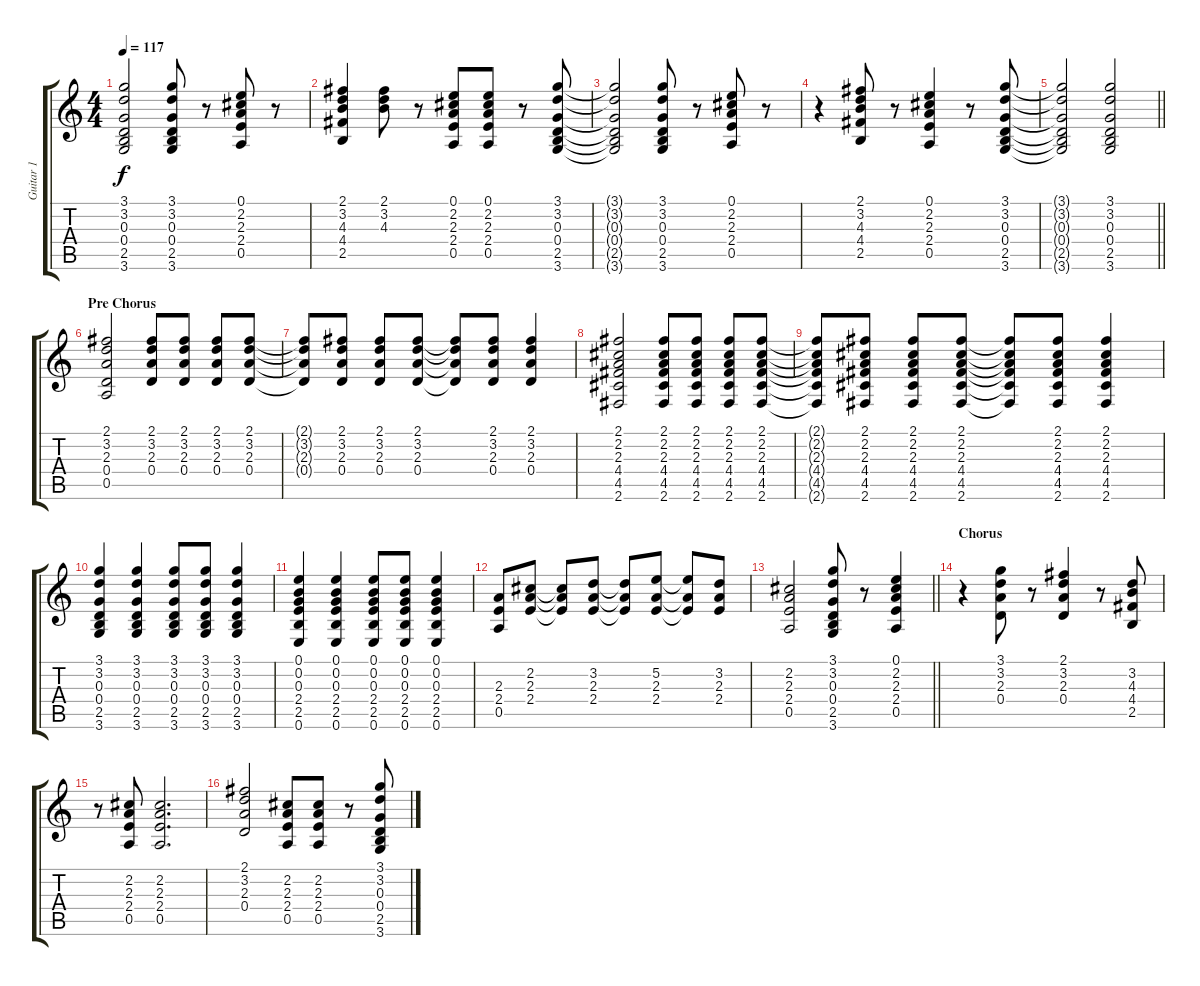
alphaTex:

\track ("Guitar 1" "Guitar 1") {instrument electricguitarclean}
\staff {score tabs}
\tuning (E4 B3 G3 D3 A2 E2) {hide}
\ts (4 4)
\tempo 117
\clef g2
\ks c
(3.1{t} 3.2{t} 0.3{t} 0.4{t} 2.5{t} 3.6{t}).2{dy f} (3.1 3.2 0.3 0.4 2.5 3.6).8 r.8 (0.1 2.2 2.3 2.4 0.5).8 r.8 |
(2.1 3.2 4.3 4.4 2.5).4 (2.1 3.2 4.3).8 r.8 (0.1 2.2 2.3 2.4 0.5).8 (0.1 2.2 2.3 2.4 0.5).8 r.8 (3.1 3.2 0.3 0.4 2.5 3.6).8 |
(3.1{t} 3.2{t} 0.3{t} 0.4{t} 2.5{t} 3.6{t}).2 (3.1 3.2 0.3 0.4 2.5 3.6).8 r.8 (0.1 2.2 2.3 2.4 0.5).8 r.8 |
r.4 (2.1 3.2 4.3 4.4 2.5).8 r.8 (0.1 2.2 2.3 2.4 0.5).4 r.8 (3.1 3.2 0.3 0.4 2.5 3.6).8 |
\barLineRight lightlight
(3.1{t} 3.2{t} 0.3{t} 0.4{t} 2.5{t} 3.6{t}).2 (3.1 3.2 0.3 0.4 2.5 3.6).2 |
\section ("" "Pre Chorus")
(2.1 3.2 2.3 0.4 0.5).2 (2.1 3.2 2.3 0.4).8 (2.1 3.2 2.3 0.4).8 (2.1 3.2 2.3 0.4).8 (2.1 3.2 2.3 0.4).8 |
(2.1{t} 3.2{t} 2.3{t} 0.4{t}).8 (2.1 3.2 2.3 0.4).8 (2.1 3.2 2.3 0.4).8 (2.1 3.2 2.3 0.4).8 (2.1{t} 3.2{t} 2.3{t} 0.4{t}).8 (2.1 3.2 2.3 0.4).8 (2.1 3.2 2.3 0.4).4 |
(2.1 2.2 2.3 4.4 4.5 2.6).2 (2.1 2.2 2.3 4.4 4.5 2.6).8 (2.1 2.2 2.3 4.4 4.5 2.6).8 (2.1 2.2 2.3 4.4 4.5 2.6).8 (2.1 2.2 2.3 4.4 4.5 2.6).8 |
(2.1{t} 2.2{t} 2.3{t} 4.4{t} 4.5{t} 2.6{t}).8 (2.1 2.2 2.3 4.4 4.5 2.6).8 (2.1 2.2 2.3 4.4 4.5 2.6).8 (2.1 2.2 2.3 4.4 4.5 2.6).8 (2.1{t} 2.2{t} 2.3{t} 4.4{t} 4.5{t} 2.6{t}).8 (2.1 2.2 2.3 4.4 4.5 2.6).8 (2.1 2.2 2.3 4.4 4.5 2.6).4 |
(3.1 3.2 0.3 0.4 2.5 3.6).4 (3.1 3.2 0.3 0.4 2.5 3.6).4 (3.1 3.2 0.3 0.4 2.5 3.6).8 (3.1 3.2 0.3 0.4 2.5 3.6).8 (3.1 3.2 0.3 0.4 2.5 3.6).4 |
(0.1 0.2 0.3 2.4 2.5 0.6).4 (0.1 0.2 0.3 2.4 2.5 0.6).4 (0.1 0.2 0.3 2.4 2.5 0.6).8 (0.1 0.2 0.3 2.4 2.5 0.6).8 (0.1 0.2 0.3 2.4 2.5 0.6).4 |
(2.3 2.4 0.5).8 (2.2 2.3 2.4).8 (2.2{t} 2.3{t} 2.4{t}).8 (3.2 2.3 2.4).8 (3.2{t} 2.3{t} 2.4{t}).8 (5.2 2.3 2.4).8 (5.2{t} 2.3{t} 2.4{t}).8 (3.2 2.3 2.4).8 |
\barLineRight lightlight
(2.2 2.3 2.4 0.5).2 (3.1 3.2 0.3 0.4 2.5 3.6).8 r.8 (0.1 2.2 2.3 2.4 0.5).4 |
\section ("" "Chorus")
r.4 (3.1 3.2 2.3 0.4).8 r.8 (2.1 3.2 2.3 0.4).4 r.8 (3.2 4.3 4.4 2.5).8 |
r.8 (2.2 2.3 2.4 0.5).8 (2.2 2.3 2.4 0.5).2{d} |
(2.1 3.2 2.3 0.4).2 (2.2 2.3 2.4 0.5).8 (2.2 2.3 2.4 0.5).8 r.8 (3.1 3.2 0.3 0.4 2.5 3.6).8
